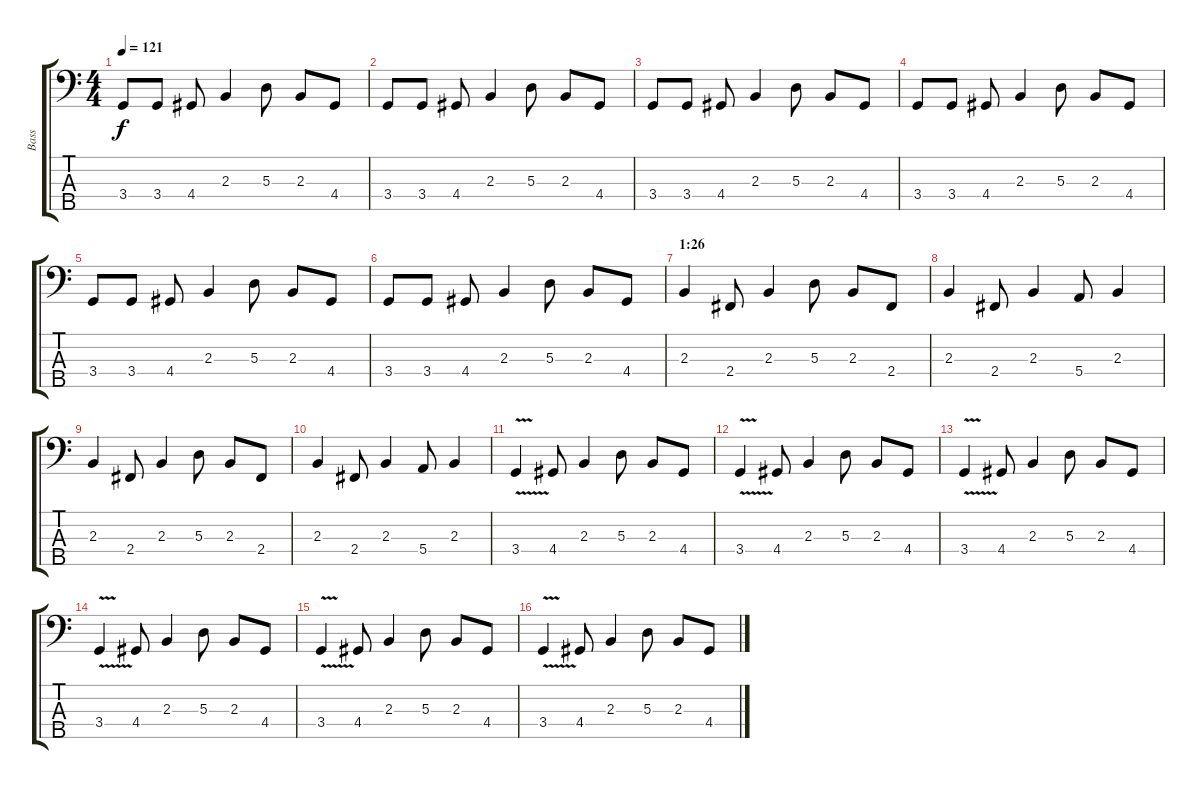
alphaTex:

\track ("Bass" "Bass") {instrument electricbasspick}
\staff {score tabs}
\tuning (G2 D2 A1 E1 B0) {hide}
\ts (4 4)
\tempo 121
\clef f4
\ks c
3.4.8{dy f} 3.4.8 4.4.8 2.3.4 5.3.8 2.3.8 4.4.8 |
3.4.8 3.4.8 4.4.8 2.3.4 5.3.8 2.3.8 4.4.8 |
3.4.8 3.4.8 4.4.8 2.3.4 5.3.8 2.3.8 4.4.8 |
3.4.8 3.4.8 4.4.8 2.3.4 5.3.8 2.3.8 4.4.8 |
3.4.8 3.4.8 4.4.8 2.3.4 5.3.8 2.3.8 4.4.8 |
3.4.8 3.4.8 4.4.8 2.3.4 5.3.8 2.3.8 4.4.8 |
\section ("" "1:26")
2.3.4 2.4.8 2.3.4 5.3.8 2.3.8 2.4.8 |
2.3.4 2.4.8 2.3.4 5.4.8 2.3.4 |
2.3.4 2.4.8 2.3.4 5.3.8 2.3.8 2.4.8 |
2.3.4 2.4.8 2.3.4 5.4.8 2.3.4 |
3.4{v}.4 4.4.8 2.3.4 5.3.8 2.3.8 4.4.8 |
3.4{v}.4 4.4.8 2.3.4 5.3.8 2.3.8 4.4.8 |
3.4{v}.4 4.4.8 2.3.4 5.3.8 2.3.8 4.4.8 |
3.4{v}.4 4.4.8 2.3.4 5.3.8 2.3.8 4.4.8 |
3.4{v}.4 4.4.8 2.3.4 5.3.8 2.3.8 4.4.8 |
3.4{v}.4 4.4.8 2.3.4 5.3.8 2.3.8 4.4.8
